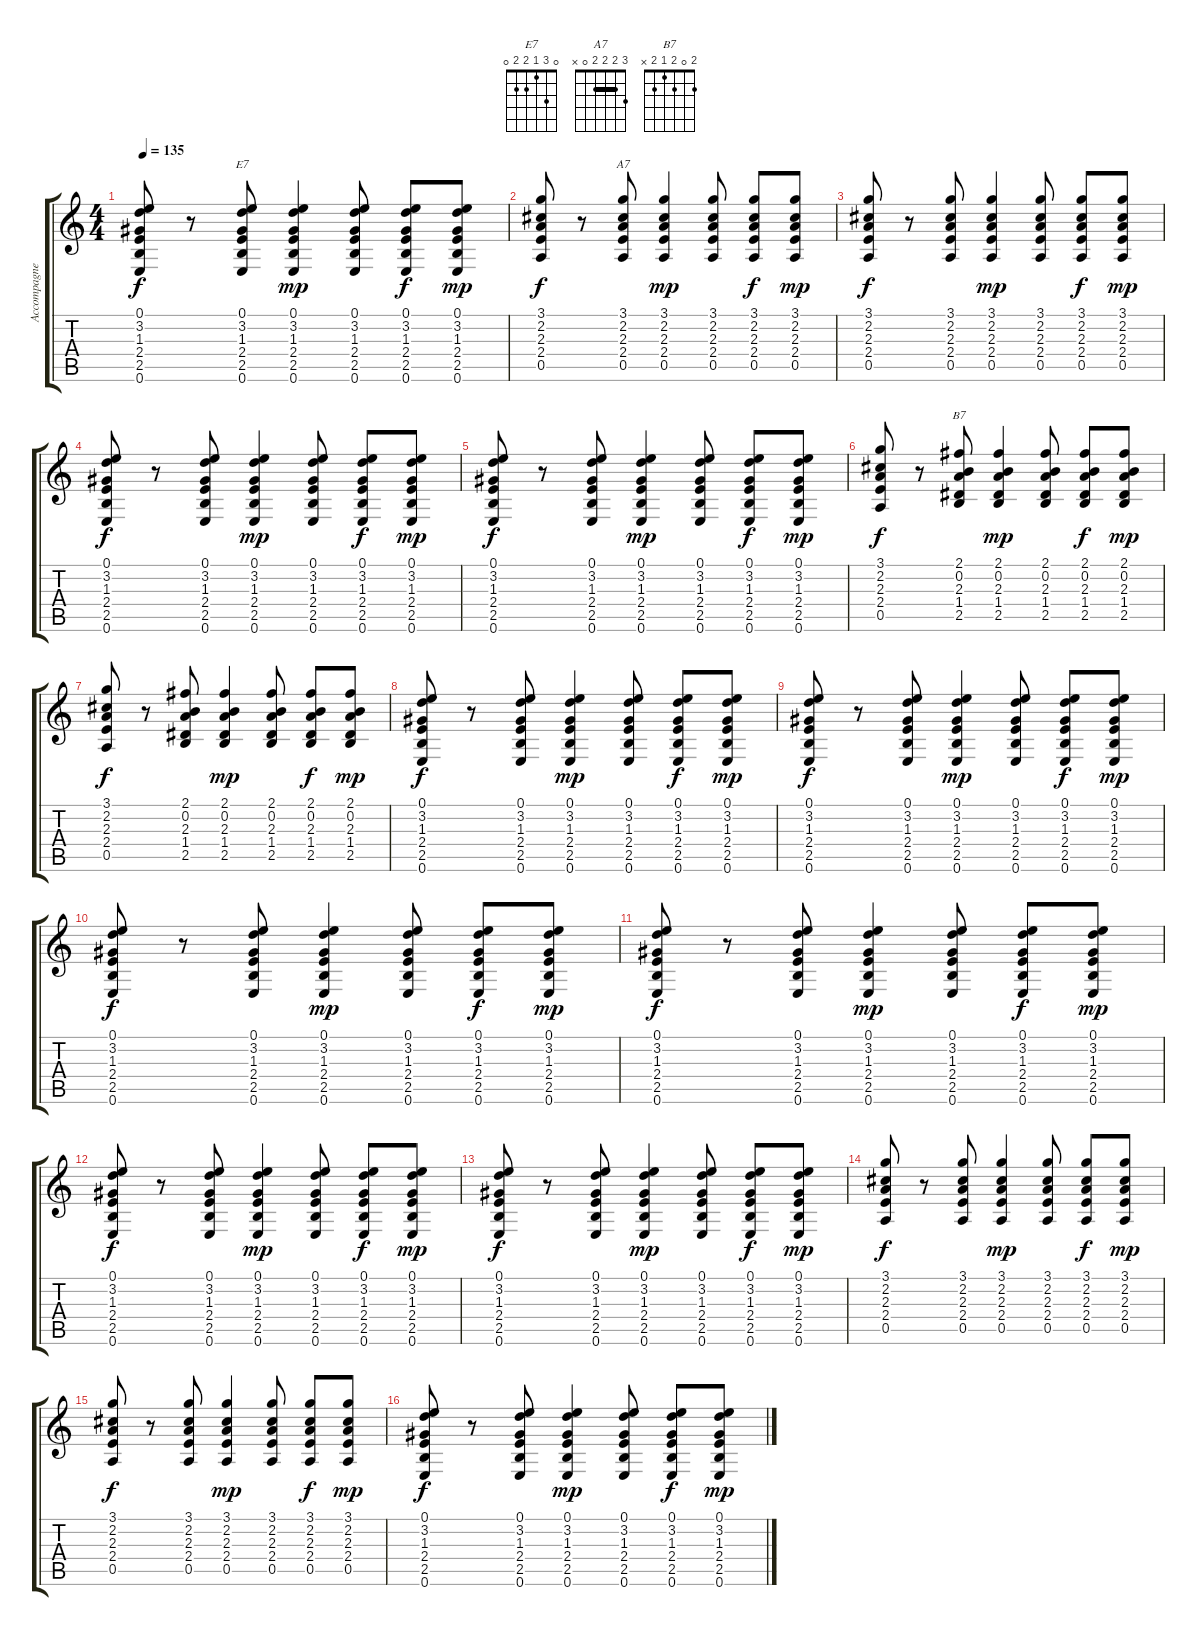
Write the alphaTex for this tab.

\track ("Accompagnement" "Accompagne") {instrument electricguitarjazz}
\staff {score tabs}
\tuning (E4 B3 G3 D3 A2 E2) {hide}
\chord ("E7" 0 3 1 2 2 0)
\chord ("A7" 3 2 2 2 0 x) {barre 2}
\chord ("B7" 2 0 2 1 2 x)
\ts (4 4)
\tempo 135
\clef g2
\ks c
(0.1 3.2 1.3 2.4 2.5 0.6).8{dy f} r.8 (0.1 3.2 1.3 2.4 2.5 0.6).8{ch "E7"} (0.1 3.2 1.3 2.4 2.5 0.6).4{dy mp} (0.1 3.2 1.3 2.4 2.5 0.6).8 (0.1 3.2 1.3 2.4 2.5 0.6).8{dy f} (0.1 3.2 1.3 2.4 2.5 0.6).8{dy mp} |
(3.1 2.2 2.3 2.4 0.5).8{dy f} r.8 (3.1 2.2 2.3 2.4 0.5).8{ch "A7"} (3.1 2.2 2.3 2.4 0.5).4{dy mp} (3.1 2.2 2.3 2.4 0.5).8 (3.1 2.2 2.3 2.4 0.5).8{dy f} (3.1 2.2 2.3 2.4 0.5).8{dy mp} |
(3.1 2.2 2.3 2.4 0.5).8{dy f} r.8 (3.1 2.2 2.3 2.4 0.5).8 (3.1 2.2 2.3 2.4 0.5).4{dy mp} (3.1 2.2 2.3 2.4 0.5).8 (3.1 2.2 2.3 2.4 0.5).8{dy f} (3.1 2.2 2.3 2.4 0.5).8{dy mp} |
(0.1 3.2 1.3 2.4 2.5 0.6).8{dy f} r.8 (0.1 3.2 1.3 2.4 2.5 0.6).8 (0.1 3.2 1.3 2.4 2.5 0.6).4{dy mp} (0.1 3.2 1.3 2.4 2.5 0.6).8 (0.1 3.2 1.3 2.4 2.5 0.6).8{dy f} (0.1 3.2 1.3 2.4 2.5 0.6).8{dy mp} |
(0.1 3.2 1.3 2.4 2.5 0.6).8{dy f} r.8 (0.1 3.2 1.3 2.4 2.5 0.6).8 (0.1 3.2 1.3 2.4 2.5 0.6).4{dy mp} (0.1 3.2 1.3 2.4 2.5 0.6).8 (0.1 3.2 1.3 2.4 2.5 0.6).8{dy f} (0.1 3.2 1.3 2.4 2.5 0.6).8{dy mp} |
(3.1 2.2 2.3 2.4 0.5).8{dy f} r.8 (2.1 0.2 2.3 1.4 2.5).8{ch "B7"} (2.1 0.2 2.3 1.4 2.5).4{dy mp} (2.1 0.2 2.3 1.4 2.5).8 (2.1 0.2 2.3 1.4 2.5).8{dy f} (2.1 0.2 2.3 1.4 2.5).8{dy mp} |
(3.1 2.2 2.3 2.4 0.5).8{dy f} r.8 (2.1 0.2 2.3 1.4 2.5).8 (2.1 0.2 2.3 1.4 2.5).4{dy mp} (2.1 0.2 2.3 1.4 2.5).8 (2.1 0.2 2.3 1.4 2.5).8{dy f} (2.1 0.2 2.3 1.4 2.5).8{dy mp} |
(0.1 3.2 1.3 2.4 2.5 0.6).8{dy f} r.8 (0.1 3.2 1.3 2.4 2.5 0.6).8 (0.1 3.2 1.3 2.4 2.5 0.6).4{dy mp} (0.1 3.2 1.3 2.4 2.5 0.6).8 (0.1 3.2 1.3 2.4 2.5 0.6).8{dy f} (0.1 3.2 1.3 2.4 2.5 0.6).8{dy mp} |
(0.1 3.2 1.3 2.4 2.5 0.6).8{dy f} r.8 (0.1 3.2 1.3 2.4 2.5 0.6).8 (0.1 3.2 1.3 2.4 2.5 0.6).4{dy mp} (0.1 3.2 1.3 2.4 2.5 0.6).8 (0.1 3.2 1.3 2.4 2.5 0.6).8{dy f} (0.1 3.2 1.3 2.4 2.5 0.6).8{dy mp} |
(0.1 3.2 1.3 2.4 2.5 0.6).8{dy f} r.8 (0.1 3.2 1.3 2.4 2.5 0.6).8 (0.1 3.2 1.3 2.4 2.5 0.6).4{dy mp} (0.1 3.2 1.3 2.4 2.5 0.6).8 (0.1 3.2 1.3 2.4 2.5 0.6).8{dy f} (0.1 3.2 1.3 2.4 2.5 0.6).8{dy mp} |
(0.1 3.2 1.3 2.4 2.5 0.6).8{dy f} r.8 (0.1 3.2 1.3 2.4 2.5 0.6).8 (0.1 3.2 1.3 2.4 2.5 0.6).4{dy mp} (0.1 3.2 1.3 2.4 2.5 0.6).8 (0.1 3.2 1.3 2.4 2.5 0.6).8{dy f} (0.1 3.2 1.3 2.4 2.5 0.6).8{dy mp} |
(0.1 3.2 1.3 2.4 2.5 0.6).8{dy f} r.8 (0.1 3.2 1.3 2.4 2.5 0.6).8 (0.1 3.2 1.3 2.4 2.5 0.6).4{dy mp} (0.1 3.2 1.3 2.4 2.5 0.6).8 (0.1 3.2 1.3 2.4 2.5 0.6).8{dy f} (0.1 3.2 1.3 2.4 2.5 0.6).8{dy mp} |
(0.1 3.2 1.3 2.4 2.5 0.6).8{dy f} r.8 (0.1 3.2 1.3 2.4 2.5 0.6).8 (0.1 3.2 1.3 2.4 2.5 0.6).4{dy mp} (0.1 3.2 1.3 2.4 2.5 0.6).8 (0.1 3.2 1.3 2.4 2.5 0.6).8{dy f} (0.1 3.2 1.3 2.4 2.5 0.6).8{dy mp} |
(3.1 2.2 2.3 2.4 0.5).8{dy f} r.8 (3.1 2.2 2.3 2.4 0.5).8 (3.1 2.2 2.3 2.4 0.5).4{dy mp} (3.1 2.2 2.3 2.4 0.5).8 (3.1 2.2 2.3 2.4 0.5).8{dy f} (3.1 2.2 2.3 2.4 0.5).8{dy mp} |
(3.1 2.2 2.3 2.4 0.5).8{dy f} r.8 (3.1 2.2 2.3 2.4 0.5).8 (3.1 2.2 2.3 2.4 0.5).4{dy mp} (3.1 2.2 2.3 2.4 0.5).8 (3.1 2.2 2.3 2.4 0.5).8{dy f} (3.1 2.2 2.3 2.4 0.5).8{dy mp} |
(0.1 3.2 1.3 2.4 2.5 0.6).8{dy f} r.8 (0.1 3.2 1.3 2.4 2.5 0.6).8 (0.1 3.2 1.3 2.4 2.5 0.6).4{dy mp} (0.1 3.2 1.3 2.4 2.5 0.6).8 (0.1 3.2 1.3 2.4 2.5 0.6).8{dy f} (0.1 3.2 1.3 2.4 2.5 0.6).8{dy mp}
